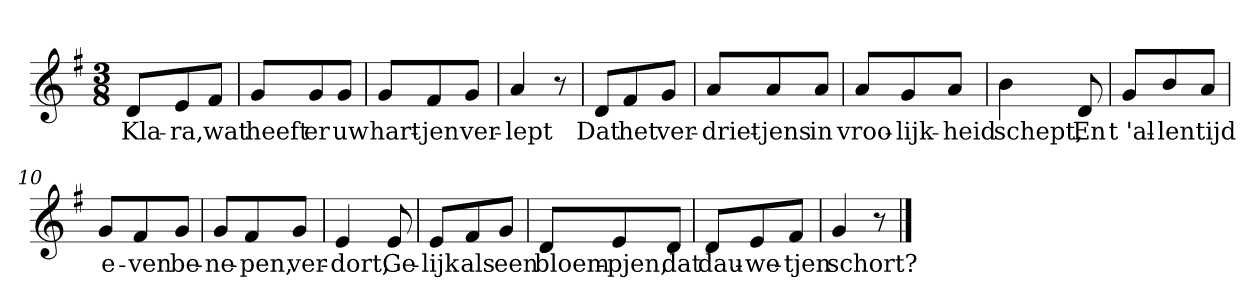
**kern	**text
*part1	*part1
*staff1	*staff1
*clefG2	*
*k[f#]	*
*G:	*
*M3/8	*
*MM120	*
=1	=1
8d/L	Kla-
8e/	-ra,
8f#/J	wat
=2	=2
8g/L	heeft
8g/	er
8g/J	uw
=3	=3
8g/L	hart-
8f#/	-jen
8g/J	ver-
=4	=4
4a	-lept
8r	.
=5	=5
8d/L	Dat
8f#/	het
8g/J	ver-
=6	=6
8a/L	-driet-
8a/	-jens
8a/J	in
=7	=7
8a/L	vroo-
8g/	-lijk-
8a/J	-heid
=8	=8
4b	schept,
8d	En
=9	=9
8g/L	t 'al-
8b/	-len
8a/J	tijd
=10	=10
8g/L	e-
8f#/	-ven
8g/J	be-
=11	=11
8g/L	-ne-
8f#/	-pen,
8g/J	ver-
=12	=12
4e	-dort,
8e	Ge-
=13	=13
8e/L	-lijk
8f#/	als
8g/J	een
=14	=14
8d/L	bloem-
8e/	-pjen,
8d/J	dat
=15	=15
8d/L	dau-
8e/	-we-
8f#/J	-tjen
=16	=16
4g	schort?
8r	.
==	==
*-	*-
